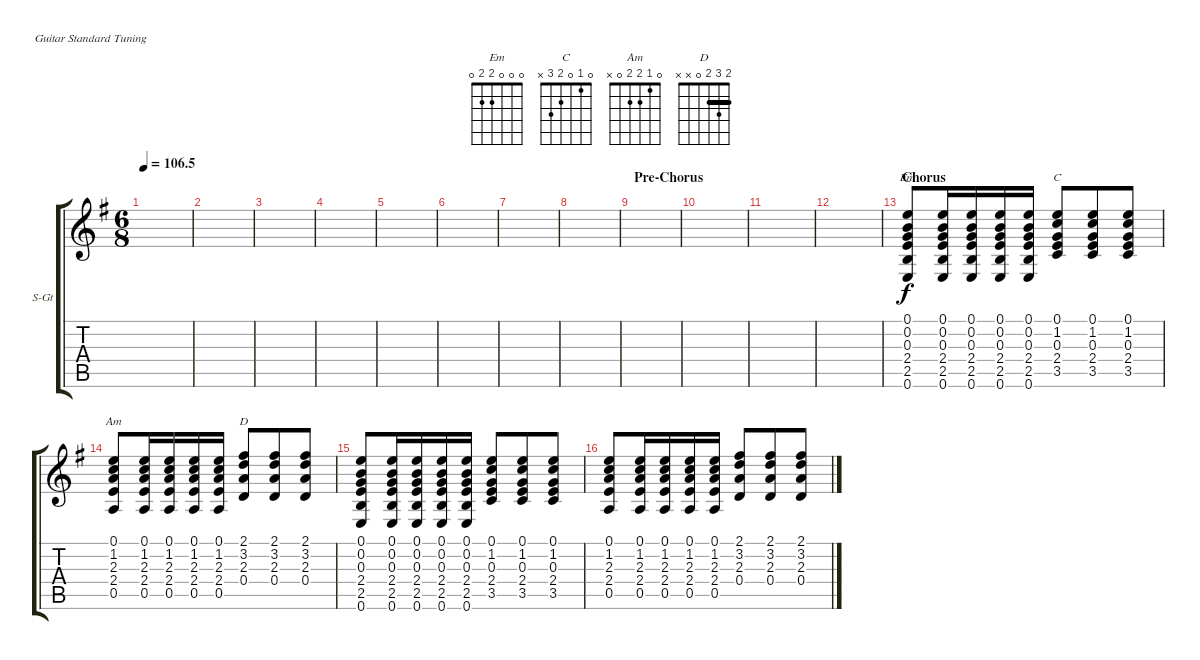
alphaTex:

\defaultSystemsLayout 4
\bracketExtendMode groupsimilarinstruments
\firstSystemTrackNameOrientation horizontal
\otherSystemsTrackNameOrientation horizontal
\track ("Steel Guitar" "S-Gt") {instrument acousticguitarsteel}
\staff {score tabs}
\tuning (E4 B3 G3 D3 A2 E2)
\chord ("Em" 0 0 0 2 2 0) {showfingering false}
\chord ("C" 0 1 0 2 3 x) {showfingering false}
\chord ("Am" 0 1 2 2 0 x) {showfingering false}
\chord ("D" 2 3 2 0 x x) {showfingering false barre 2}
\ts (6 8)
\tempo
106.5
\accidentals auto
\clef g2
\ottava regular
\simile none
\scale
0.333333
\ks g
|
\scale
0.333333 |
\scale
0.333333 |
\scale
0.333333 |
\scale
0.333333 |
\scale
0.333333 |
\scale
0.333333 |
\scale
0.333333 |
\section ("" "Pre-Chorus")
\scale
0.333333 |
\scale
0.333333 |
\scale
0.333333 |
\scale
0.333333 |
\section ("" "Chorus")
\scale
0.333333 (0.6 2.5 2.4 0.3 0.2 0.1).8{ch "Em"} (0.6 2.5 2.4 0.3 0.2 0.1).16 (0.6 2.5 2.4 0.3 0.2 0.1).16 (0.6 2.5 2.4 0.3 0.2 0.1).16 (0.6 2.5 2.4 0.3 0.2 0.1).16 (3.5 2.4 0.3 1.2 0.1).8{ch "C"} (3.5 2.4 0.3 1.2 0.1).8 (3.5 2.4 0.3 1.2 0.1).8 |
\scale
0.333333 (0.5 2.4 2.3 1.2 0.1).8{ch "Am"} (0.5 2.4 2.3 1.2 0.1).16 (0.5 2.4 2.3 1.2 0.1).16 (0.5 2.4 2.3 1.2 0.1).16 (0.5 2.4 2.3 1.2 0.1).16 (0.4 2.3 3.2 2.1).8{ch "D"} (0.4 2.3 3.2 2.1).8 (0.4 2.3 3.2 2.1).8 |
\scale
0.333333 (0.6 2.5 2.4 0.3 0.2 0.1).8 (0.6 2.5 2.4 0.3 0.2 0.1).16 (0.6 2.5 2.4 0.3 0.2 0.1).16 (0.6 2.5 2.4 0.3 0.2 0.1).16 (0.6 2.5 2.4 0.3 0.2 0.1).16 (3.5 2.4 0.3 1.2 0.1).8 (3.5 2.4 0.3 1.2 0.1).8 (3.5 2.4 0.3 1.2 0.1).8 |
\scale
0.333333 (0.5 2.4 2.3 1.2 0.1).8 (0.5 2.4 2.3 1.2 0.1).16 (0.5 2.4 2.3 1.2 0.1).16 (0.5 2.4 2.3 1.2 0.1).16 (0.5 2.4 2.3 1.2 0.1).16 (0.4 2.3 3.2 2.1).8 (0.4 2.3 3.2 2.1).8 (0.4 2.3 3.2 2.1).8
